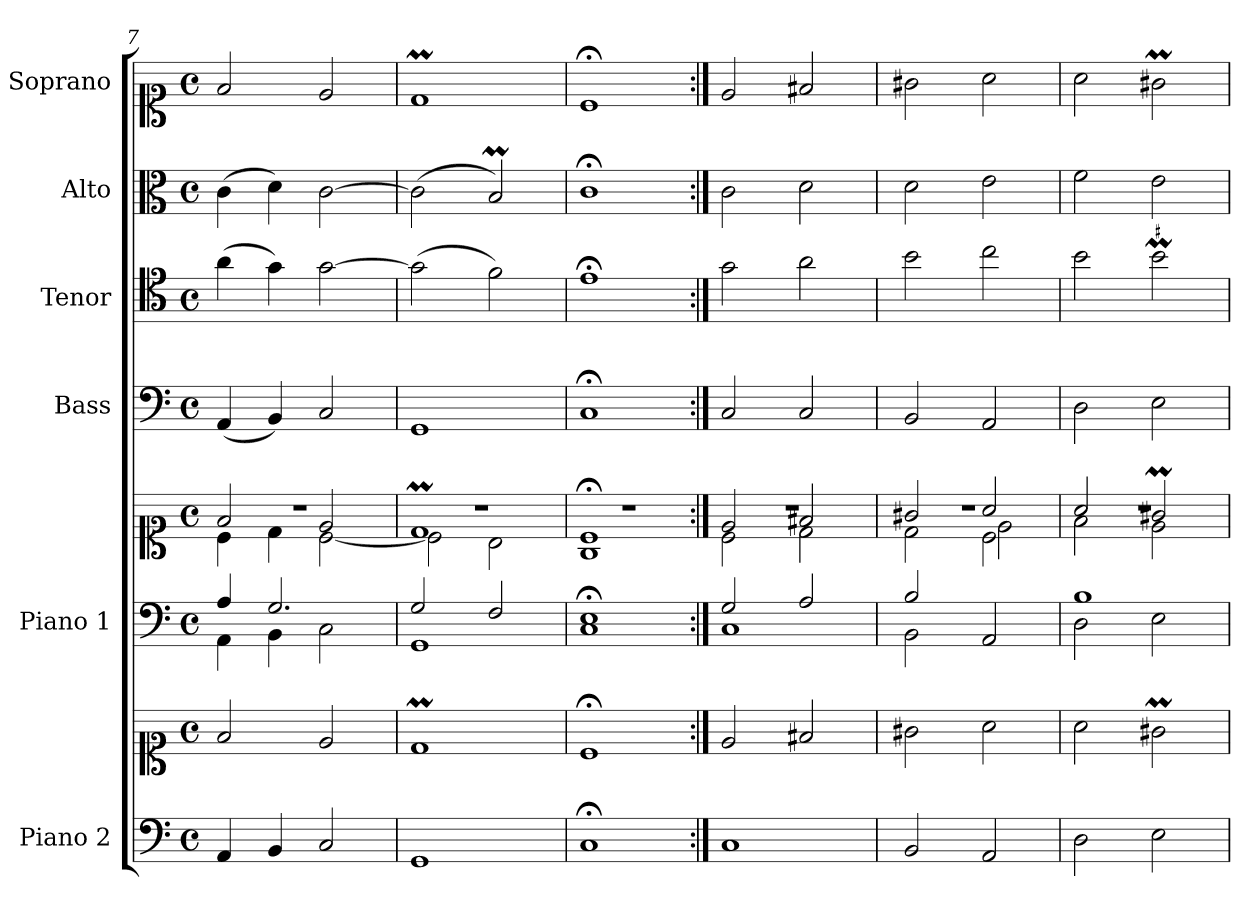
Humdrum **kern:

**kern	**kern	**kern	**kern	**kern	**kern	**kern	**kern
*part6	*part6	*part5	*part5	*part4	*part3	*part2	*part1
*staff8	*staff7	*staff6	*staff5	*staff4	*staff3	*staff2	*staff1
*I"Piano 2	*	*I"Piano 1	*	*I"Bass	*I"Tenor	*I"Alto	*I"Soprano
*I'Pno 2	*	*I'Pno 1	*	*I'B.	*I'T.	*I'A.	*I'S.
*clefF4	*clefC1	*clefF4	*clefC1	*clefF4	*clefC4	*clefC3	*clefC1
*	*	*	*	*	*ITrd7c12	*	*
*k[]	*k[]	*k[]	*k[]	*k[]	*k[]	*k[]	*k[]
*M4/4	*M4/4	*M4/4	*M4/4	*M4/4	*M4/4	*M4/4	*M4/4
*met(c)	*met(c)	*met(c)	*met(c)	*met(c)	*met(c)	*met(c)	*met(c)
=7	=7	=7	=7	=7	=7	=7	=7
*	*	*^	*^	*	*	*	*
*	*	*	*	*	*^	*	*	*	*
4AA/	2f/	4A/	4AA\	2f/	4c\	1r	(4AA/	(4A\	(4c\	2f/
4BB/	.	2.G/	4BB\	.	4d\	.	4BB/)	4G\)	4d\)	.
2C/	2e/	.	2C\	2e/	[<2c\	.	2C/	[>2G\	[>2c\	2e/
=8	=8	=8	=8	=8	=8	=8	=8	=8	=8	=8
1GG/	1dM/	2G/	1GG\	1dM/	2c\]	1r	1GG/	(2G\]	(2c\]	1dM/
.	.	2F/	.	.	2B\	.	.	2F\)	2Bm/)	.
=9	=9	=9	=9	=9	=9	=9	=9	=9	=9	=9
1C;/	1c;</	1E;/	1C\	1c;</	1G\	1r	1C;</	1E;<\	1c;<\	1c;</
=10:|!	=10:|!	=10:|!	=10:|!	=10:|!	=10:|!	=10:|!	=10:|!	=10:|!	=10:|!	=10:|!
1C/	2e/	2G/	1C\	2e/	2c\	1r	2C/	2G\	2c\	2e/
.	2f#X/	2A/	.	2f#X/	2d\	.	2C/	2A\	2d\	2f#X/
=11	=11	=11	=11	=11	=11	=11	=11	=11	=11	=11
*	*	*	*	*	*	*^	*	*	*	*
2BB/	2g#X\	2B/	2BB\	2g#X/	2ryy	2d\	1r	2BB/	2B\	2d\	2g#X\
2AA/	2a\	2ryy	2AA/	2a/	2c\	2e\	.	2AA/	2c\	2e\	2a\
*	*	*	*	*	*	*v	*v	*	*	*	*
=12	=12	=12	=12	=12	=12	=12	=12	=12	=12	=12
2D\	2a\	1B/	2D\	2a/	2f\	1r	2D\	2B\	2f\	2a\
2E\	2g#Xm\	.	2E\	2g#Xm/	2e\	.	2E\	2BM\	2e\	2g#Xm\
*	*	*v	*v	*	*	*	*	*	*	*
*	*	*	*v	*v	*v	*	*	*	*
=	=	=	=	=	=	=	=
*-	*-	*-	*-	*-	*-	*-	*-
